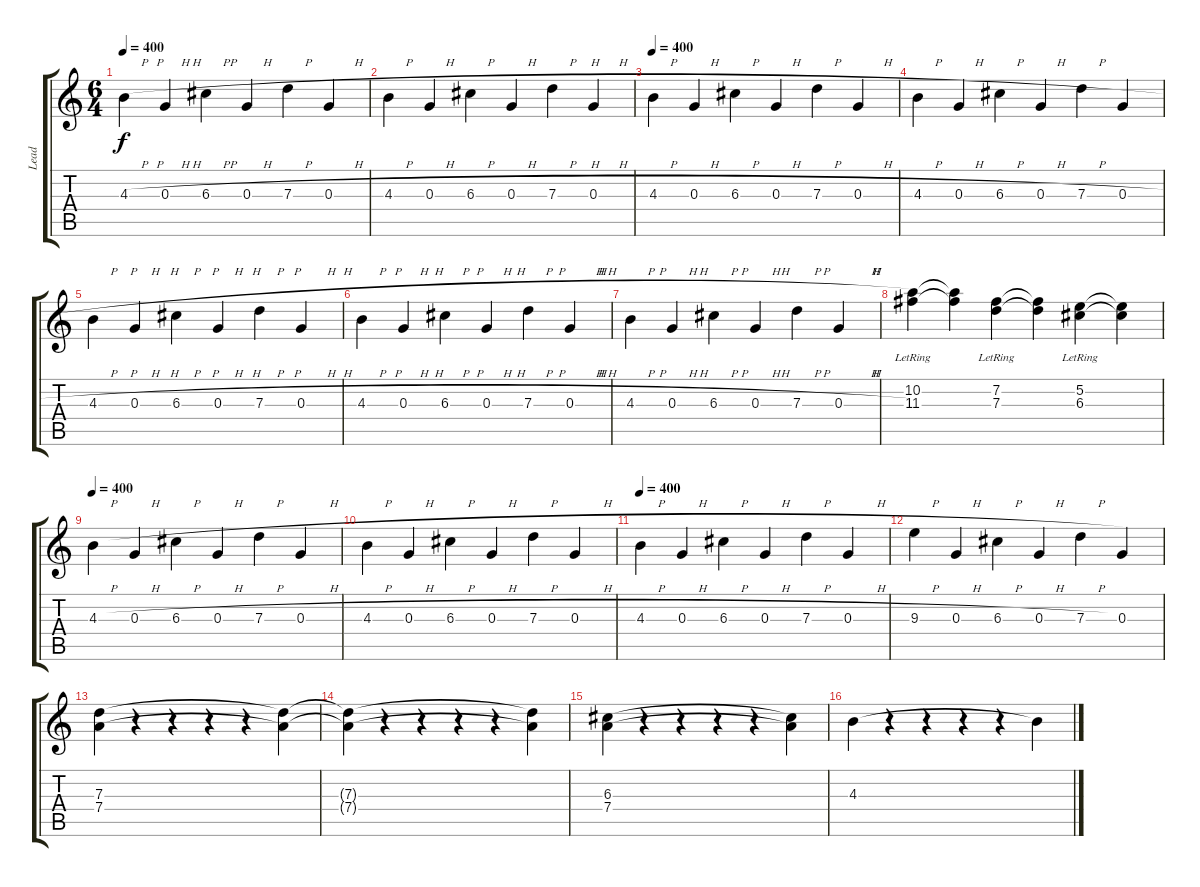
\track ("Lead" "Lead") {instrument acousticguitarsteel}
\staff {score tabs}
\tuning (E4 B3 G3 D3 A2 E2) {hide}
\ts (6 4)
\tempo 400
\clef g2
\ks c
4.3{h}.4{dy f instrument distortionguitar} 0.3{h}.4 6.3{h}.4 0.3{h}.4 7.3{h}.4 0.3{h}.4 |
4.3{h}.4 0.3{h}.4 6.3{h}.4 0.3{h}.4 7.3{h}.4 0.3{h}.4 |
\tempo 400
4.3{h}.4{instrument distortionguitar} 0.3{h}.4 6.3{h}.4 0.3{h}.4 7.3{h}.4 0.3{h}.4 |
4.3{h}.4 0.3{h}.4 6.3{h}.4 0.3{h}.4 7.3{h}.4 0.3{h}.4 |
4.3{h}.4 0.3{h}.4 6.3{h}.4 0.3{h}.4 7.3{h}.4 0.3{h}.4 |
4.3{h}.4 0.3{h}.4 6.3{h}.4 0.3{h}.4 7.3{h}.4 0.3{h}.4 |
4.3{h}.4 0.3{h}.4 6.3{h}.4 0.3{h}.4 7.3{h}.4 0.3{h}.4 |
(10.2{lr} 11.3{lr}).4 (10.2{t} 11.3{t}).4 (7.2{lr} 7.3{lr}).4 (7.2{t} 7.3{t}).4 (5.2{lr} 6.3{lr}).4 (5.2{t} 6.3{t}).4 |
\tempo 400
4.3{h}.4 0.3{h}.4 6.3{h}.4 0.3{h}.4 7.3{h}.4 0.3{h}.4 |
4.3{h}.4 0.3{h}.4 6.3{h}.4 0.3{h}.4 7.3{h}.4 0.3{h}.4 |
\tempo 400
4.3{h}.4 0.3{h}.4 6.3{h}.4 0.3{h}.4 7.3{h}.4 0.3{h}.4 |
9.3{h}.4 0.3{h}.4 6.3{h}.4 0.3{h}.4 7.3{h}.4 0.3.4 |
(7.3 7.4).4 r.4 r.4 r.4 r.4 (7.3{t} 7.4{t}).4 |
(7.3{t} 7.4{t}).4 r.4 r.4 r.4 r.4 (7.3{t} 7.4{t}).4 |
(6.3 7.4).4 r.4 r.4 r.4 r.4 (6.3{t} 7.4{t}).4 |
4.3.4 r.4 r.4 r.4 r.4 4.3{t}.4
